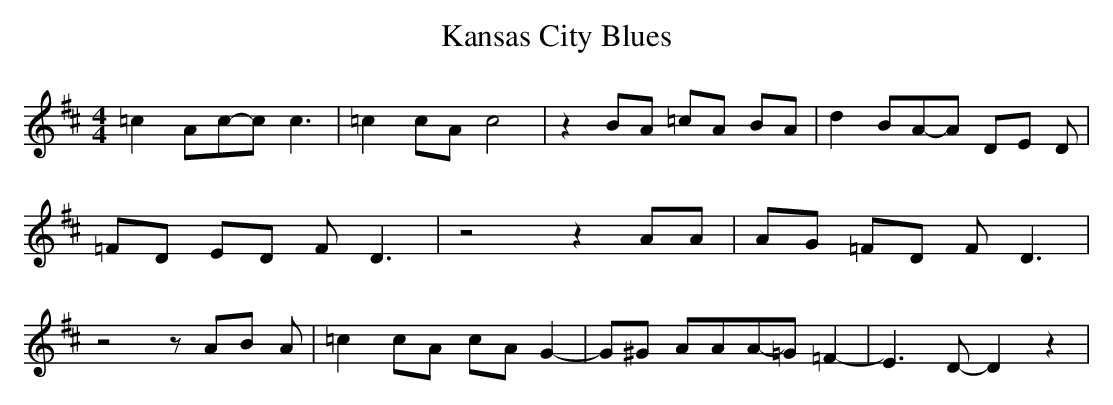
X:1
T:Kansas City Blues
M:4/4
L:1/8
K:D
 =c2 Ac-c c3| =c2 cA c4| z2 BA =cA BA| d2 BA-A DE D| =FD ED F D3| z4 z2 AA|\
 AG =FD F D3| z4 z AB A| =c2 cA cA G2-| G^G AAA-=G =F2-| E3 D- D2 z2|\
